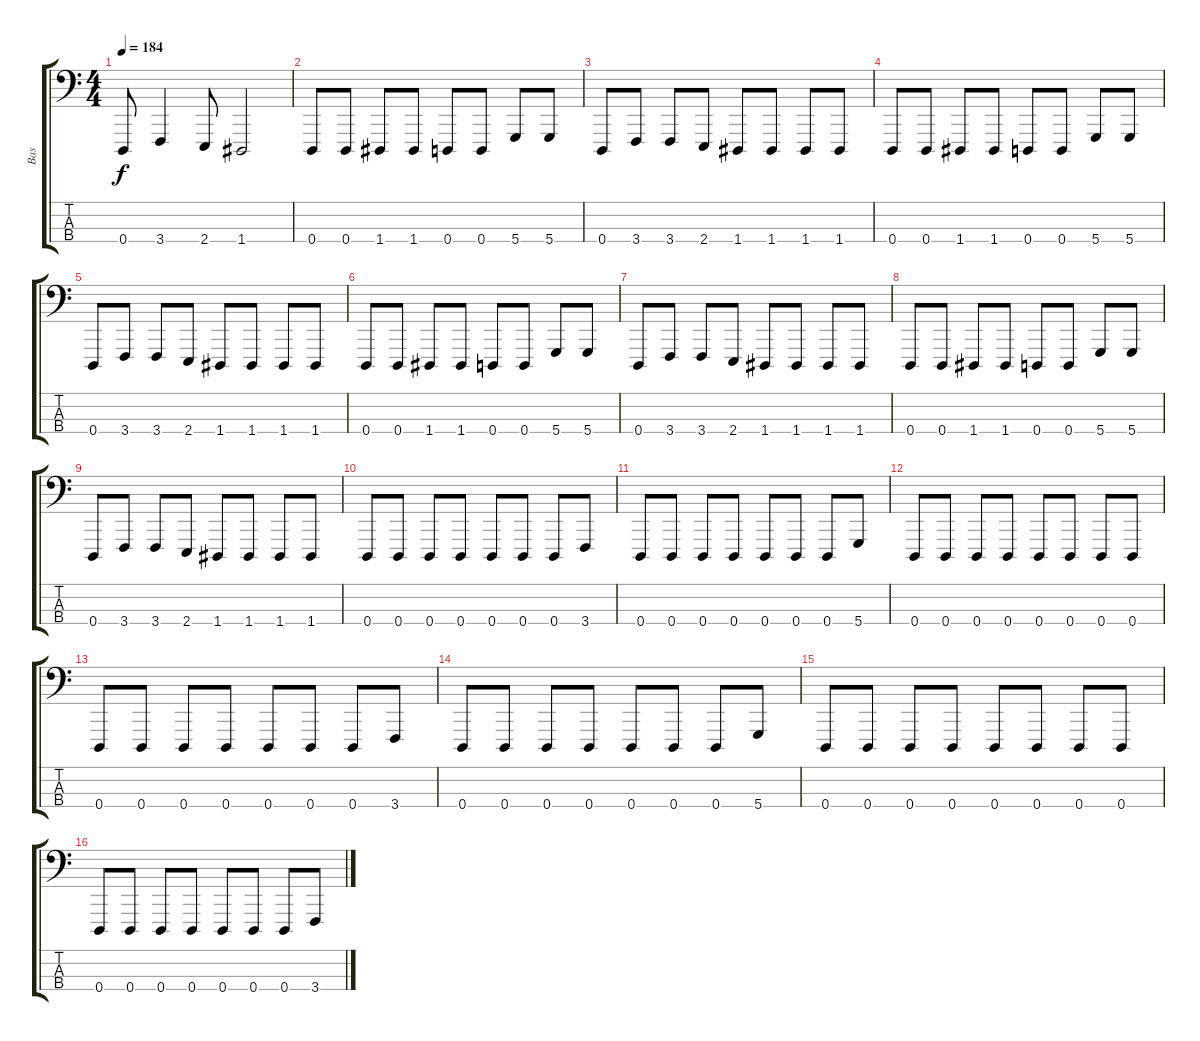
\track ("Bas" "Bas") {instrument cello}
\staff {score tabs}
\tuning (F2 C2 G1 D1) {hide}
\ts (4 4)
\tempo 184
\clef f4
\ks c
0.4.8{dy f} 3.4.4 2.4.8 1.4.2 |
0.4.8 0.4.8 1.4.8 1.4.8 0.4.8 0.4.8 5.4.8 5.4.8 |
0.4.8 3.4.8 3.4.8 2.4.8 1.4.8 1.4.8 1.4.8 1.4.8 |
0.4.8 0.4.8 1.4.8 1.4.8 0.4.8 0.4.8 5.4.8 5.4.8 |
0.4.8 3.4.8 3.4.8 2.4.8 1.4.8 1.4.8 1.4.8 1.4.8 |
0.4.8 0.4.8 1.4.8 1.4.8 0.4.8 0.4.8 5.4.8 5.4.8 |
0.4.8 3.4.8 3.4.8 2.4.8 1.4.8 1.4.8 1.4.8 1.4.8 |
0.4.8 0.4.8 1.4.8 1.4.8 0.4.8 0.4.8 5.4.8 5.4.8 |
0.4.8 3.4.8 3.4.8 2.4.8 1.4.8 1.4.8 1.4.8 1.4.8 |
0.4.8 0.4.8 0.4.8 0.4.8 0.4.8 0.4.8 0.4.8 3.4.8 |
0.4.8 0.4.8 0.4.8 0.4.8 0.4.8 0.4.8 0.4.8 5.4.8 |
0.4.8 0.4.8 0.4.8 0.4.8 0.4.8 0.4.8 0.4.8 0.4.8 |
0.4.8 0.4.8 0.4.8 0.4.8 0.4.8 0.4.8 0.4.8 3.4.8 |
0.4.8 0.4.8 0.4.8 0.4.8 0.4.8 0.4.8 0.4.8 5.4.8 |
0.4.8 0.4.8 0.4.8 0.4.8 0.4.8 0.4.8 0.4.8 0.4.8 |
0.4.8 0.4.8 0.4.8 0.4.8 0.4.8 0.4.8 0.4.8 3.4.8
